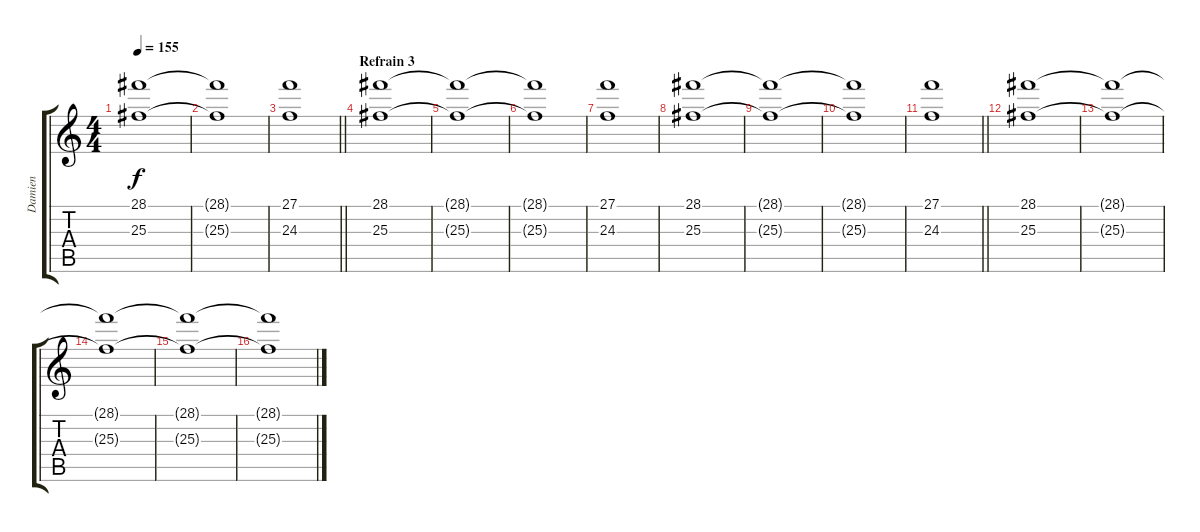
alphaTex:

\track ("Damien" "Damien") {instrument stringensemble1}
\staff {score tabs}
\tuning (D4 A3 F3 C3 G2 D2) {hide}
\ts (4 4)
\tempo 155
\clef g2
\ks c
(28.1{t} 25.3{t}).1{dy f} |
(28.1{t} 25.3{t}).1 |
\barLineRight lightlight
(27.1 24.3).1 |
\section ("" "Refrain 3")
(28.1 25.3).1{volume 8} |
(28.1{t} 25.3{t}).1 |
(28.1{t} 25.3{t}).1 |
(27.1 24.3).1 |
(28.1 25.3).1{volume 8} |
(28.1{t} 25.3{t}).1 |
(28.1{t} 25.3{t}).1 |
\barLineRight lightlight
(27.1 24.3).1 |
(28.1 25.3).1 |
(28.1{t} 25.3{t}).1 |
(28.1{t} 25.3{t}).1 |
(28.1{t} 25.3{t}).1 |
(28.1{t} 25.3{t}).1
